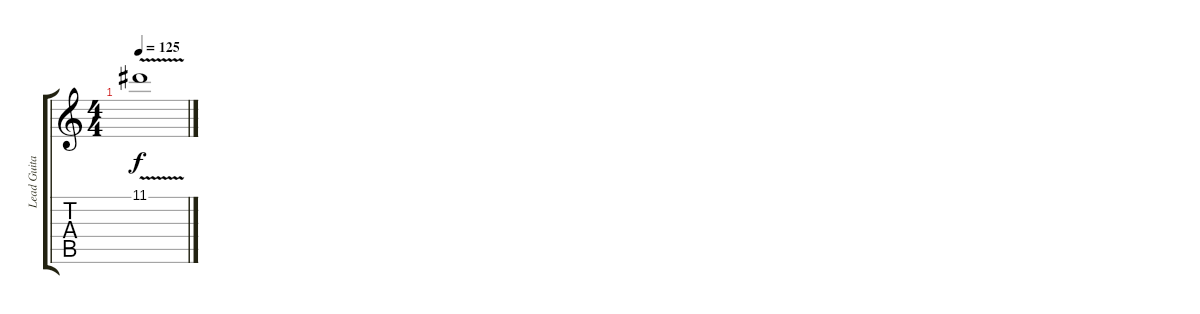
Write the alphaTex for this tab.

\track ("Lead Guitar 2" "Lead Guita") {instrument overdrivenguitar}
\staff {score tabs}
\tuning (E4 B3 G3 D3 A2 E2) {hide}
\ts (4 4)
\tempo 125
\clef g2
\ks c
11.1{v}.1{dy f}
